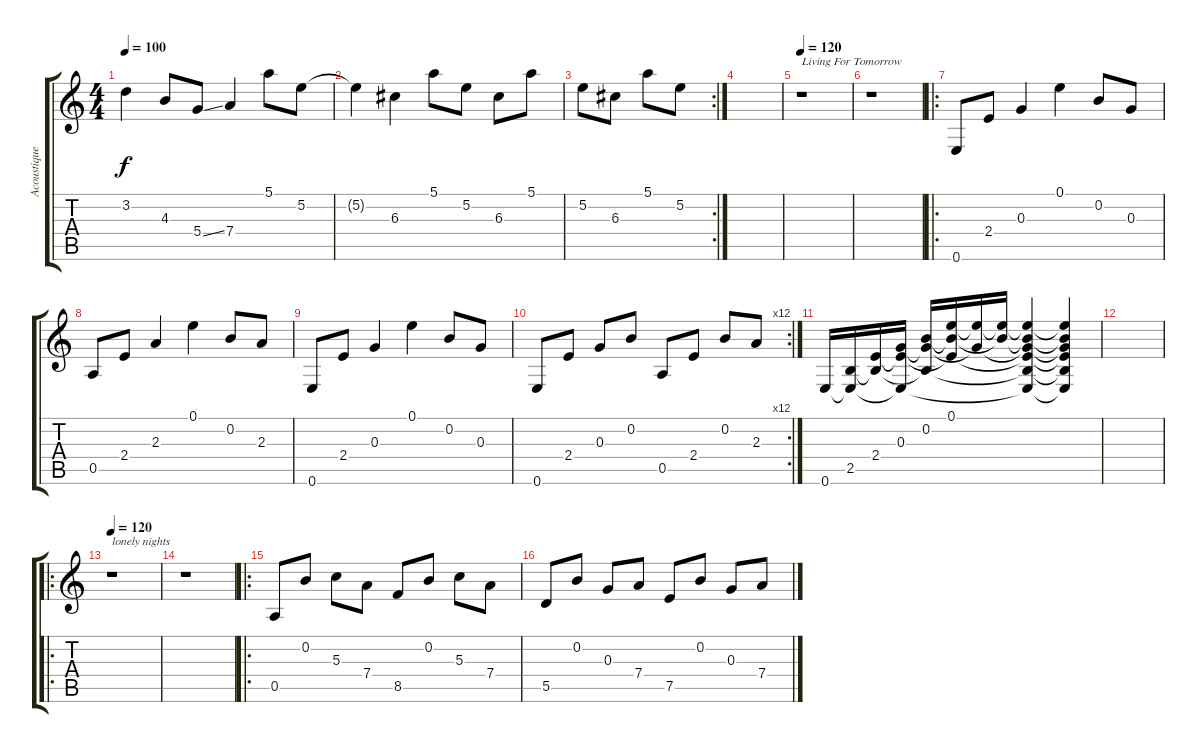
\track ("Acoustique guitar" "Acoustique") {instrument acousticguitarsteel}
\staff {score tabs}
\tuning (E4 B3 G3 D3 A2 E2) {hide}
\ts (4 4)
\tempo 100
\clef g2
\ks c
3.2{t}.4{dy f} 4.3.8 5.4{ss}.8 7.4.4 5.1.8 5.2.8 |
5.2{t}.4 6.3.4 5.1.8 5.2.8 6.3.8 5.1.8 |
\rc 2
5.2.8 6.3.8 5.1.8 5.2.8 |
|
\tempo 120
r.1{txt "Living For Tomorrow"} |
r.1 |
\ro
0.6.8 2.4.8 0.3.4 0.1.4 0.2.8 0.3.8 |
0.5.8 2.4.8 2.3.4 0.1.4 0.2.8 2.3.8 |
0.6.8 2.4.8 0.3.4 0.1.4 0.2.8 0.3.8 |
\rc 12
0.6.8 2.4.8 0.3.8 0.2.8 0.5.8 2.4.8 0.2.8 2.3.8 |
0.6.16 (2.5 0.6{t}).16 (2.4 2.5{t}).16 (0.3 2.4{t} 0.6{t}).16 (0.2 0.3{t} 2.5{t}).16 (0.1 0.2{t} 2.4{t}).16 (0.1{t} 0.3{t}).16 (0.1{t} 0.2{t}).16 (0.1{t} 0.2{t} 0.3{t} 2.4{t} 2.5{t} 0.6{t}).4 (0.1{t} 0.2{t} 0.3{t} 2.4{t} 2.5{t} 0.6{t}).4 |
|
\ro
\tempo 120
r.1{txt "lonely nights"} |
r.1 |
\ro
0.5.8 0.2.8 5.3.8 7.4.8 8.5.8 0.2.8 5.3.8 7.4.8 |
5.5.8 0.2.8 0.3.8 7.4.8 7.5.8 0.2.8 0.3.8 7.4.8
